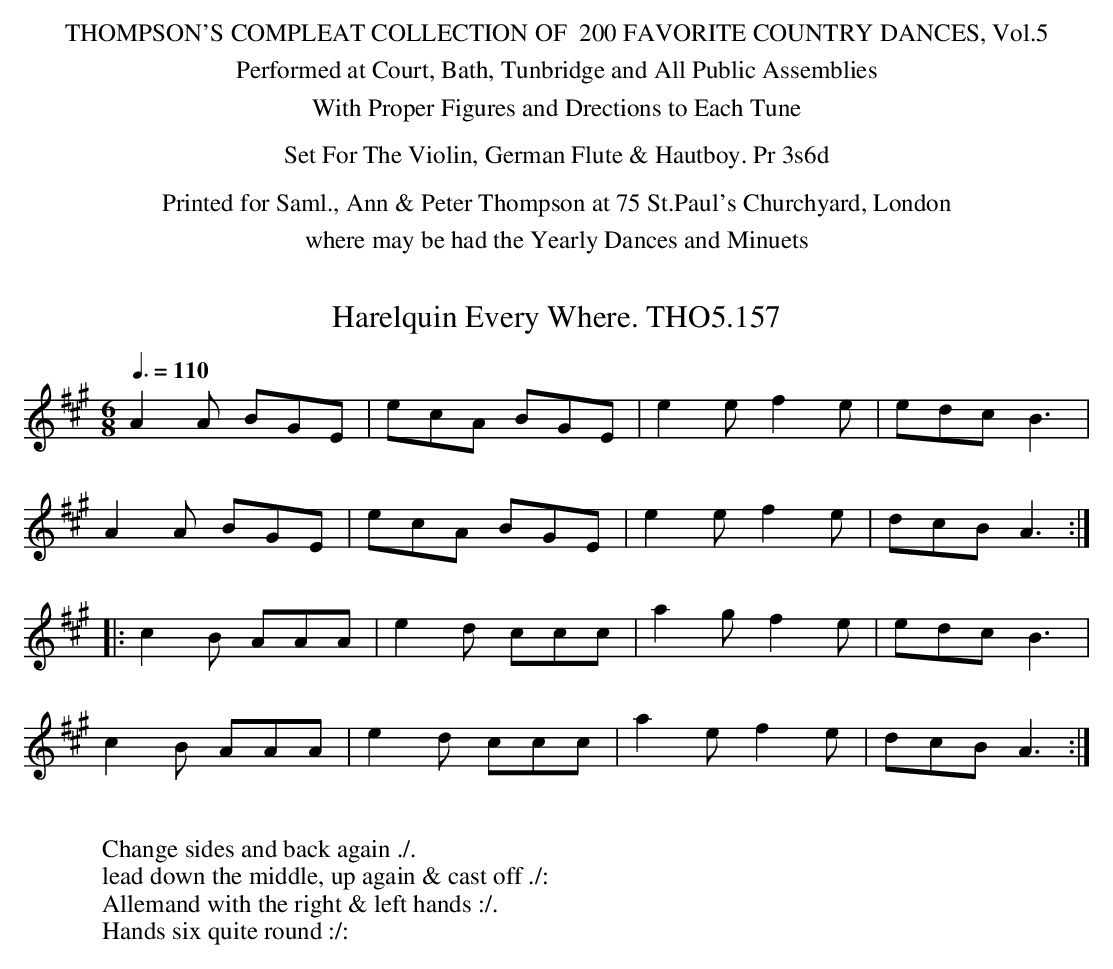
X:1
T:Harelquin Every Where. THO5.157
M:6/8
L:1/8
Q:3/8=110
K:A
A2A BGE|ecA BGE|e2 e f2e|edc B3|
A2A BGE|ecA BGE|e2e f2e|dcB A3:|
|:c2B AAA|e2d ccc|a2g f2e|edc B3|
c2B AAA|e2d ccc|a2e f2e|dcB A3:|
W:
W:Change sides and back again ./.
W:lead down the middle, up again & cast off ./:
W:Allemand with the right & left hands :/.
W:Hands six quite round :/:
